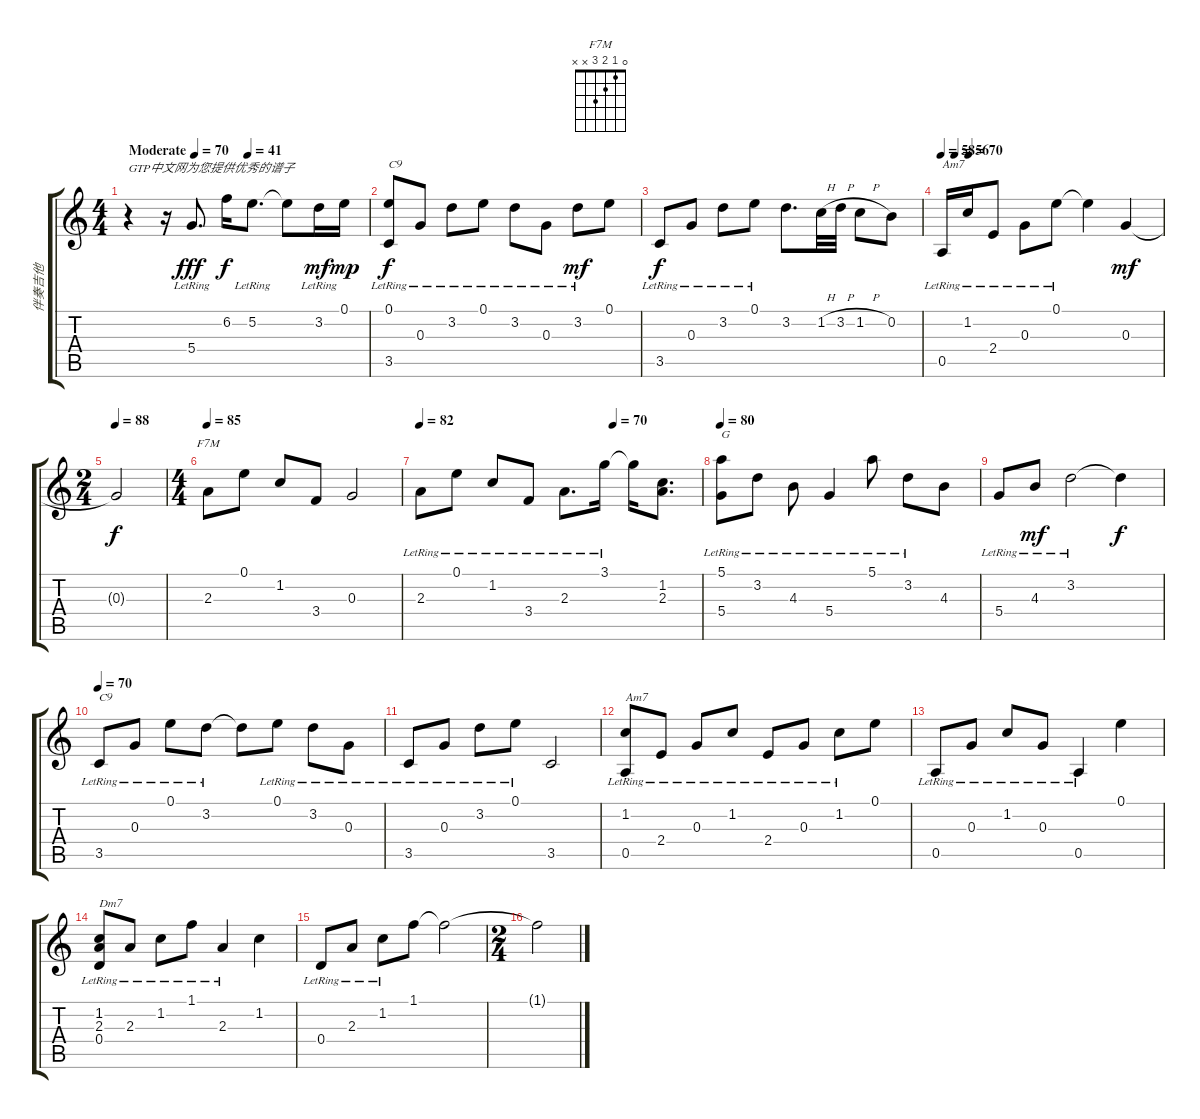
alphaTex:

\track ("伴奏吉他" "伴奏吉他") {instrument acousticguitarsteel}
\staff {score tabs}
\tuning (E4 B3 G3 D3 A2 E2) {hide}
\chord ("F7M" 0 1 2 3 x x)
\ts (4 4)
\tempo (70 "Moderate")
\tempo (41 0.5)
\tempo (70 "Moderate")
\clef g2
\ks c
r.4{txt "GTP中文网为您提供优秀的谱子" dy fff instrument acousticguitarsteel} r.16 5.4{lr}.8{d} 6.2.16{dy f} 5.2{lr}.8{d} 5.2{t}.8 3.2{lr}.16{dy mf} 0.1.16{dy mp} |
(0.1{lr} 3.5{lr}).8{txt "C9" dy f} 0.3{lr}.8 3.2{lr}.8 0.1{lr}.8 3.2{lr}.8 0.3{lr}.8 3.2{lr}.8{dy mf} 0.1.8 |
3.5{lr}.8{dy f} 0.3{lr}.8 3.2{lr}.8 0.1{lr}.8 3.2.8{d} 1.2{h}.32 3.2{h}.32 1.2{h}.8 0.2.8 |
\tempo 58
\tempo (56 0.0625)
\tempo (70 0.125)
0.5{lr}.16{txt "Am7"} 1.2{lr}.16 2.4{lr}.8 0.3{lr}.8 0.1{lr}.8 0.1{t}.4 0.3.4{dy mf} |
\ts (2 4)
\tempo 88
0.3{t}.2{dy f} |
\ts (4 4)
\tempo 85
2.3.8{ch "F7M"} 0.1.8 1.2.8 3.4.8 0.3.2 |
\tempo 82
\tempo (70 0.6875)
2.3{lr}.8 0.1{lr}.8 1.2{lr}.8 3.4{lr}.8 2.3{lr}.8{d} 3.1{lr}.16 3.1{t}.16 (1.2 2.3).8{d} |
\tempo 80
(5.1{lr} 5.4{lr}).8{txt "G"} 3.2{lr}.8 4.3{lr}.8 5.4{lr}.4 5.1{lr}.8 3.2{lr}.8 4.3.8 |
5.4{lr}.8 4.3{lr}.8{dy mf} 3.2{lr}.2 3.2{t}.4{dy f} |
\tempo 70
3.5{lr}.8{txt "C9"} 0.3{lr}.8 0.1{lr}.8 3.2{lr}.8 3.2{t}.8 0.1{lr}.8 3.2{lr}.8 0.3{lr}.8 |
3.5{lr}.8 0.3{lr}.8 3.2{lr}.8 0.1{lr}.8 3.5.2 |
(1.2{lr} 0.5{lr}).8{txt "Am7"} 2.4{lr}.8 0.3{lr}.8 1.2{lr}.8 2.4{lr}.8 0.3{lr}.8 1.2{lr}.8 0.1.8 |
0.5{lr}.8 0.3{lr}.8 1.2{lr}.8 0.3{lr}.8 0.5{lr}.4 0.1.4 |
(1.2{lr} 2.3 0.4{lr}).8{txt "Dm7"} 2.3{lr}.8 1.2{lr}.8 1.1{lr}.8 2.3{lr}.4 1.2.4 |
0.4{lr}.8 2.3{lr}.8 1.2{lr}.8 1.1.8 1.1{t}.2 |
\ts (2 4)
1.1{t}.2
